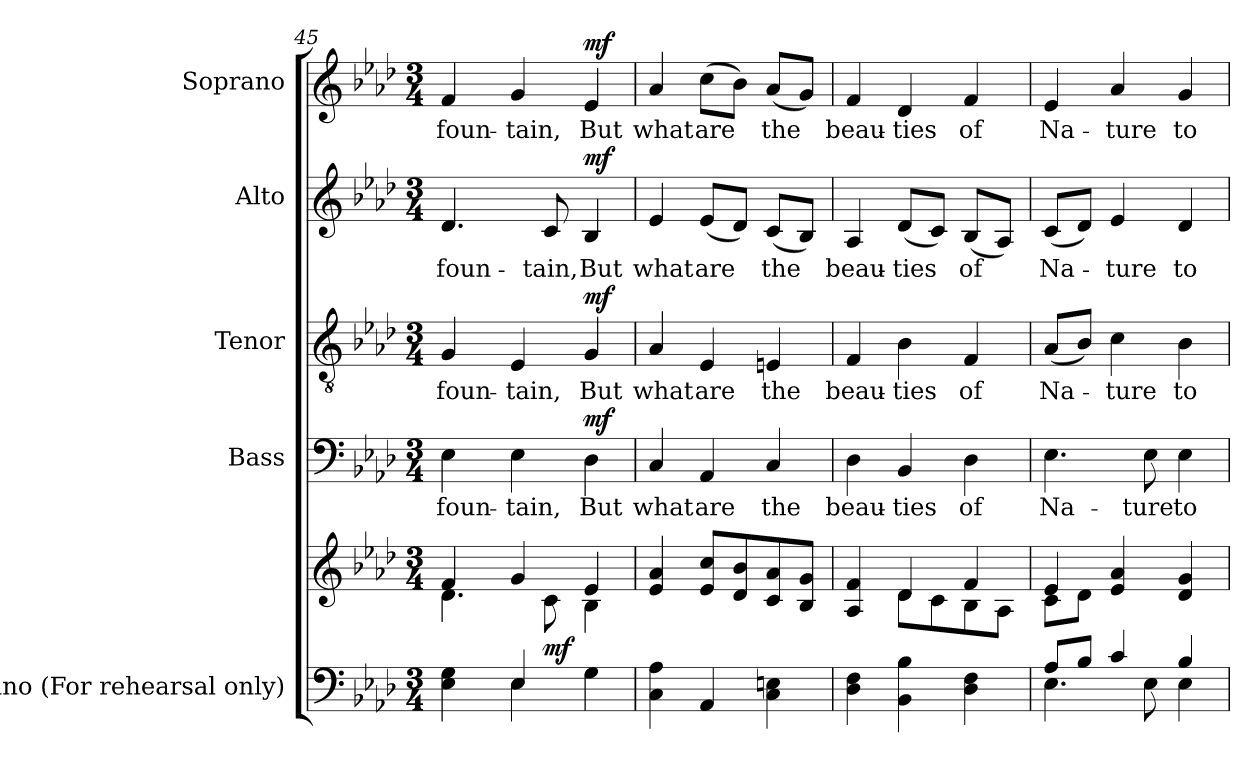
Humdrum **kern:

**kern	**kern	**dynam	**kern	**text	**dynam	**kern	**text	**dynam	**kern	**text	**dynam	**kern	**text	**dynam
*part5	*part5	*part5	*part4	*part4	*part4	*part3	*part3	*part3	*part2	*part2	*part2	*part1	*part1	*part1
*staff6	*staff5	*staff5/6	*staff4	*staff4	*staff4	*staff3	*staff3	*staff3	*staff2	*staff2	*staff2	*staff1	*staff1	*staff1
*I"Piano (For rehearsal only)	*	*	*I"Bass	*	*	*I"Tenor	*	*	*I"Alto	*	*	*I"Soprano	*	*
*I'Pno.	*	*	*I'B.	*	*	*I'T.	*	*	*I'A.	*	*	*I'S.	*	*
*clefF4	*clefG2	*	*clefF4	*	*	*clefGv2	*	*	*clefG2	*	*	*clefG2	*	*
*	*	*	*	*	*	*ITrd7c12	*	*	*	*	*	*	*	*
*k[b-e-a-d-]	*k[b-e-a-d-]	*	*k[b-e-a-d-]	*	*	*k[b-e-a-d-]	*	*	*k[b-e-a-d-]	*	*	*k[b-e-a-d-]	*	*
*A-:	*A-:	*	*A-:	*	*	*A-:	*	*	*A-:	*	*	*A-:	*	*
*M3/4	*M3/4	*	*M3/4	*	*	*M3/4	*	*	*M3/4	*	*	*M3/4	*	*
=45	=45	=45	=45	=45	=45	=45	=45	=45	=45	=45	=45	=45	=45	=45
*^	*^	*	*	*	*	*	*	*	*	*	*	*	*	*
!	!	!	!	!	!	!LO:LY:b:color=#000000	!	!	!	!	!	!	!	!	!	!
!	!	!	!	!	!	!	!	!	!LO:LY:b:color=#000000	!	!	!	!	!	!	!
!	!	!	!	!	!	!	!	!	!	!	!	!LO:LY:b:color=#000000	!	!	!	!
!	!	!	!	!	!	!	!	!	!	!	!	!	!	!	!LO:LY:b:color=#000000	!
4E-i\ 4Gi	4ryy	4fi/	4.d-i\	.	4E-i\	foun-	.	4GGi/	foun-	.	4.d-i/	foun-	.	4fi/	foun-	.
!	!	!	!	!	!	!LO:LY:b:color=#000000	!	!	!	!	!	!	!	!	!	!
!	!	!	!	!	!	!	!	!	!LO:LY:b:color=#000000	!	!	!	!	!	!	!
!	!	!	!	!	!	!	!	!	!	!	!	!	!	!	!LO:LY:b:color=#000000	!
4E-i/	4E-i\	4gi/	.	.	4E-i\	-tain,	.	4EE-i/	-tain,	.	.	.	.	4gi/	-tain,	.
!	!	!	!	!	!	!	!	!	!	!	!	!LO:LY:b:color=#000000	!	!	!	!
.	.	.	8ci\	mf	.	.	.	.	.	.	8ci/	-tain,	.	.	.	.
!	!	!	!	!	!	!LO:LY:b:color=#000000	!	!	!	!	!	!	!	!	!	!
!	!	!	!	!	!	!	!	!	!LO:LY:b:color=#000000	!	!	!	!	!	!	!
!	!	!	!	!	!	!	!	!	!	!	!	!LO:LY:b:color=#000000	!	!	!	!
!	!	!	!	!	!	!	!	!	!	!	!	!	!	!	!LO:LY:b:color=#000000	!
4Gi\	4ryy	4e-i/	4B-i\	.	4D-i\	But	mf	4GGi/	But	mf	4B-i/	But	mf	4e-i/	But	mf
*v	*v	*	*	*	*	*	*	*	*	*	*	*	*	*	*	*
*	*v	*v	*	*	*	*	*	*	*	*	*	*	*	*	*
=46	=46	=46	=46	=46	=46	=46	=46	=46	=46	=46	=46	=46	=46	=46
*^	*^	*	*	*	*	*	*	*	*	*	*	*	*	*
!	!	!	!	!	!	!LO:LY:b:color=#000000	!	!	!	!	!	!	!	!	!	!
*v	*v	*	*	*	*	*	*	*	*	*	*	*	*	*	*	*
*	*v	*v	*	*	*	*	*	*	*	*	*	*	*	*	*
*^	*^	*	*	*	*	*	*	*	*	*	*	*	*	*
!	!	!	!	!	!	!	!	!	!LO:LY:b:color=#000000	!	!	!	!	!	!	!
*v	*v	*	*	*	*	*	*	*	*	*	*	*	*	*	*	*
*	*v	*v	*	*	*	*	*	*	*	*	*	*	*	*	*
*^	*^	*	*	*	*	*	*	*	*	*	*	*	*	*
!	!	!	!	!	!	!	!	!	!	!	!	!LO:LY:b:color=#000000	!	!	!	!
*v	*v	*	*	*	*	*	*	*	*	*	*	*	*	*	*	*
*	*v	*v	*	*	*	*	*	*	*	*	*	*	*	*	*
*^	*^	*	*	*	*	*	*	*	*	*	*	*	*	*
!	!	!	!	!	!	!	!	!	!	!	!	!	!	!	!LO:LY:b:color=#000000	!
*v	*v	*	*	*	*	*	*	*	*	*	*	*	*	*	*	*
*	*v	*v	*	*	*	*	*	*	*	*	*	*	*	*	*
4Ci\ 4A-i	4e-i/ 4a-i	.	4Ci/	what	.	4AA-i/	what	.	4e-i/	what	.	4a-i/	what	.
!	!	!	!	!LO:LY:b:color=#000000	!	!	!	!	!	!	!	!	!	!
!	!	!	!	!	!	!	!LO:LY:b:color=#000000	!	!	!	!	!	!	!
!	!	!	!	!	!	!	!	!	!	!LO:LY:b:color=#000000	!	!	!	!
!	!	!	!	!	!	!	!	!	!	!	!	!	!LO:LY:b:color=#000000	!
4AA-i/	8e-i/ 8cciL	.	4AA-i/	are	.	4EE-i/	are	.	(8e-i/L	are	.	(8cci\L	are	.
.	8d-i/ 8b-i	.	.	.	.	.	.	.	8d-i/J)	.	.	8b-i\J)	.	.
!	!	!	!	!LO:LY:b:color=#000000	!	!	!	!	!	!	!	!	!	!
!	!	!	!	!	!	!	!LO:LY:b:color=#000000	!	!	!	!	!	!	!
!	!	!	!	!	!	!	!	!	!	!LO:LY:b:color=#000000	!	!	!	!
!	!	!	!	!	!	!	!	!	!	!	!	!	!LO:LY:b:color=#000000	!
4Ci\ 4Eni	8ci/ 8a-i	.	4Ci/	the	.	4EEni/	the	.	(8ci/L	the	.	(8a-i/L	the	.
.	8B-i/ 8giJ	.	.	.	.	.	.	.	8B-i/J)	.	.	8gi/J)	.	.
=47	=47	=47	=47	=47	=47	=47	=47	=47	=47	=47	=47	=47	=47	=47
*	*^	*	*	*	*	*	*	*	*	*	*	*	*	*
!	!	!	!	!	!LO:LY:b:color=#000000	!	!	!	!	!	!	!	!	!	!
!	!	!	!	!	!	!	!	!LO:LY:b:color=#000000	!	!	!	!	!	!	!
!	!	!	!	!	!	!	!	!	!	!	!LO:LY:b:color=#000000	!	!	!	!
!	!	!	!	!	!	!	!	!	!	!	!	!	!	!LO:LY:b:color=#000000	!
4D-i\ 4Fi	4A-i/ 4fi	4ryy	.	4D-i\	beau-	.	4FFi/	beau-	.	4A-i/	beau-	.	4fi/	beau-	.
!	!	!	!	!	!LO:LY:b:color=#000000	!	!	!	!	!	!	!	!	!	!
!	!	!	!	!	!	!	!	!LO:LY:b:color=#000000	!	!	!	!	!	!	!
!	!	!	!	!	!	!	!	!	!	!	!LO:LY:b:color=#000000	!	!	!	!
!	!	!	!	!	!	!	!	!	!	!	!	!	!	!LO:LY:b:color=#000000	!
4BB-i\ 4B-i	4d-i/	8d-i\L	.	4BB-i/	-ties	.	4BB-i\	-ties	.	(8d-i/L	-ties	.	4d-i/	-ties	.
.	.	8ci\	.	.	.	.	.	.	.	8ci/J)	.	.	.	.	.
!	!	!	!	!	!LO:LY:b:color=#000000	!	!	!	!	!	!	!	!	!	!
!	!	!	!	!	!	!	!	!LO:LY:b:color=#000000	!	!	!	!	!	!	!
!	!	!	!	!	!	!	!	!	!	!	!LO:LY:b:color=#000000	!	!	!	!
!	!	!	!	!	!	!	!	!	!	!	!	!	!	!LO:LY:b:color=#000000	!
4D-i\ 4Fi	4fi/	8B-i\	.	4D-i\	of	.	4FFi/	of	.	(8B-i/L	of	.	4fi/	of	.
.	.	8A-i\J	.	.	.	.	.	.	.	8A-i/J)	.	.	.	.	.
=48	=48	=48	=48	=48	=48	=48	=48	=48	=48	=48	=48	=48	=48	=48	=48
*^	*	*	*	*	*	*	*	*	*	*	*	*	*	*	*
!	!	!	!	!	!	!LO:LY:b:color=#000000	!	!	!	!	!	!	!	!	!	!
!	!	!	!	!	!	!	!	!	!LO:LY:b:color=#000000	!	!	!	!	!	!	!
!	!	!	!	!	!	!	!	!	!	!	!	!LO:LY:b:color=#000000	!	!	!	!
!	!	!	!	!	!	!	!	!	!	!	!	!	!	!	!LO:LY:b:color=#000000	!
8A-i/L	4.E-i\	4e-i/	8ci\L	.	4.E-i\	Na-	.	(8AA-i/L	Na-	.	(8ci/L	Na-	.	4e-i/	Na-	.
8B-i/J	.	.	8d-i\J	.	.	.	.	8BB-i/J)	.	.	8d-i/J)	.	.	.	.	.
!	!	!	!	!	!	!	!	!	!LO:LY:b:color=#000000	!	!	!	!	!	!	!
!	!	!	!	!	!	!	!	!	!	!	!	!LO:LY:b:color=#000000	!	!	!	!
!	!	!	!	!	!	!	!	!	!	!	!	!	!	!	!LO:LY:b:color=#000000	!
4ci/	.	4e-i/ 4a-i	2ryy	.	.	.	.	4Ci\	-ture	.	4e-i/	-ture	.	4a-i/	-ture	.
!	!	!	!	!	!	!LO:LY:b:color=#000000	!	!	!	!	!	!	!	!	!	!
.	8E-i\	.	.	.	8E-i\	-ture	.	.	.	.	.	.	.	.	.	.
!	!	!	!	!	!	!LO:LY:b:color=#000000	!	!	!	!	!	!	!	!	!	!
!	!	!	!	!	!	!	!	!	!LO:LY:b:color=#000000	!	!	!	!	!	!	!
!	!	!	!	!	!	!	!	!	!	!	!	!LO:LY:b:color=#000000	!	!	!	!
!	!	!	!	!	!	!	!	!	!	!	!	!	!	!	!LO:LY:b:color=#000000	!
4B-i/	4E-i\	4d-i/ 4gi	.	.	4E-i\	to	.	4BB-i\	to	.	4d-i/	to	.	4gi/	to	.
*v	*v	*	*	*	*	*	*	*	*	*	*	*	*	*	*	*
*	*v	*v	*	*	*	*	*	*	*	*	*	*	*	*	*
=	=	=	=	=	=	=	=	=	=	=	=	=	=	=
*-	*-	*-	*-	*-	*-	*-	*-	*-	*-	*-	*-	*-	*-	*-
